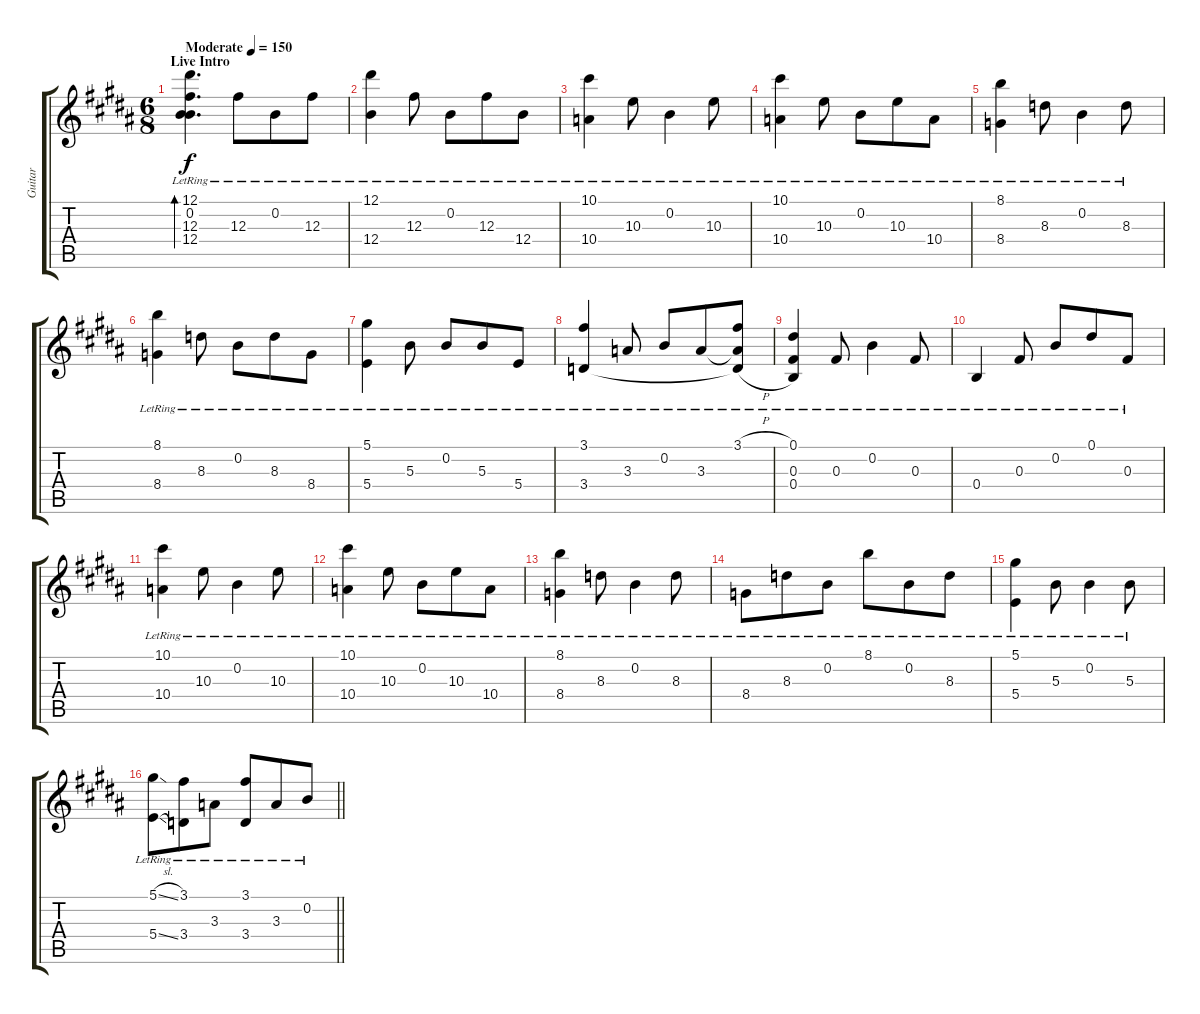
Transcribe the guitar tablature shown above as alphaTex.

\track ("Guitar" "Guitar") {instrument acousticguitarsteel}
\staff {score tabs}
\tuning (Eb4 B3 Gb3 B2 Gb2 B1) {hide}
\ts (6 8)
\section ("" "Live Intro")
\tempo (150 "Moderate")
\clef g2
\ks b
(12.1{lr} 0.2{lr} 12.3{lr} 12.4{lr}).4{d bd 240 dy f instrument acousticguitarsteel} 12.3{lr}.8 0.2{lr}.8 12.3{lr}.8 |
(12.1{lr} 12.4{lr}).4 12.3{lr}.8 0.2{lr}.8 12.3{lr}.8 12.4{lr}.8 |
(10.1{lr} 10.4{lr}).4 10.3{lr}.8 0.2{lr}.4 10.3{lr}.8 |
(10.1{lr} 10.4{lr}).4 10.3{lr}.8 0.2{lr}.8 10.3{lr}.8 10.4{lr}.8 |
(8.1{lr} 8.4{lr}).4 8.3{lr}.8 0.2{lr}.4 8.3{lr}.8 |
(8.1{lr} 8.4{lr}).4 8.3{lr}.8 0.2{lr}.8 8.3{lr}.8 8.4{lr}.8 |
(5.1{lr} 5.4{lr}).4 5.3{lr}.8 0.2{lr}.8 5.3{lr}.8 5.4{lr}.8 |
(3.1{lr} 3.4{lr}).4 3.3{lr}.8 0.2{lr}.8 3.3{lr}.8 (3.1{h lr} 3.3{h t} 3.4{h t}).8 |
(0.1{lr} 0.3{lr} 0.4{lr}).4 0.3{lr}.8 0.2{lr}.4 0.3{lr}.8 |
0.4{lr}.4 0.3{lr}.8 0.2{lr}.8 0.1{lr}.8 0.3{lr}.8 |
(10.1{lr} 10.4{lr}).4 10.3{lr}.8 0.2{lr}.4 10.3{lr}.8 |
(10.1{lr} 10.4{lr}).4 10.3{lr}.8 0.2{lr}.8 10.3{lr}.8 10.4{lr}.8 |
(8.1{lr} 8.4{lr}).4 8.3{lr}.8 0.2{lr}.4 8.3{lr}.8 |
8.4{lr}.8 8.3{lr}.8 0.2{lr}.8 8.1{lr}.8 0.2{lr}.8 8.3{lr}.8 |
(5.1{lr} 5.4{lr}).4 5.3{lr}.8 0.2{lr}.4 5.3{lr}.8 |
\barLineRight lightlight
(5.1{sl lr} 5.4{sl lr}).8 (3.1{lr} 3.4{lr}).8 3.3{lr}.8 (3.1{lr} 3.4{lr}).8 3.3{lr}.8 0.2{lr}.8
